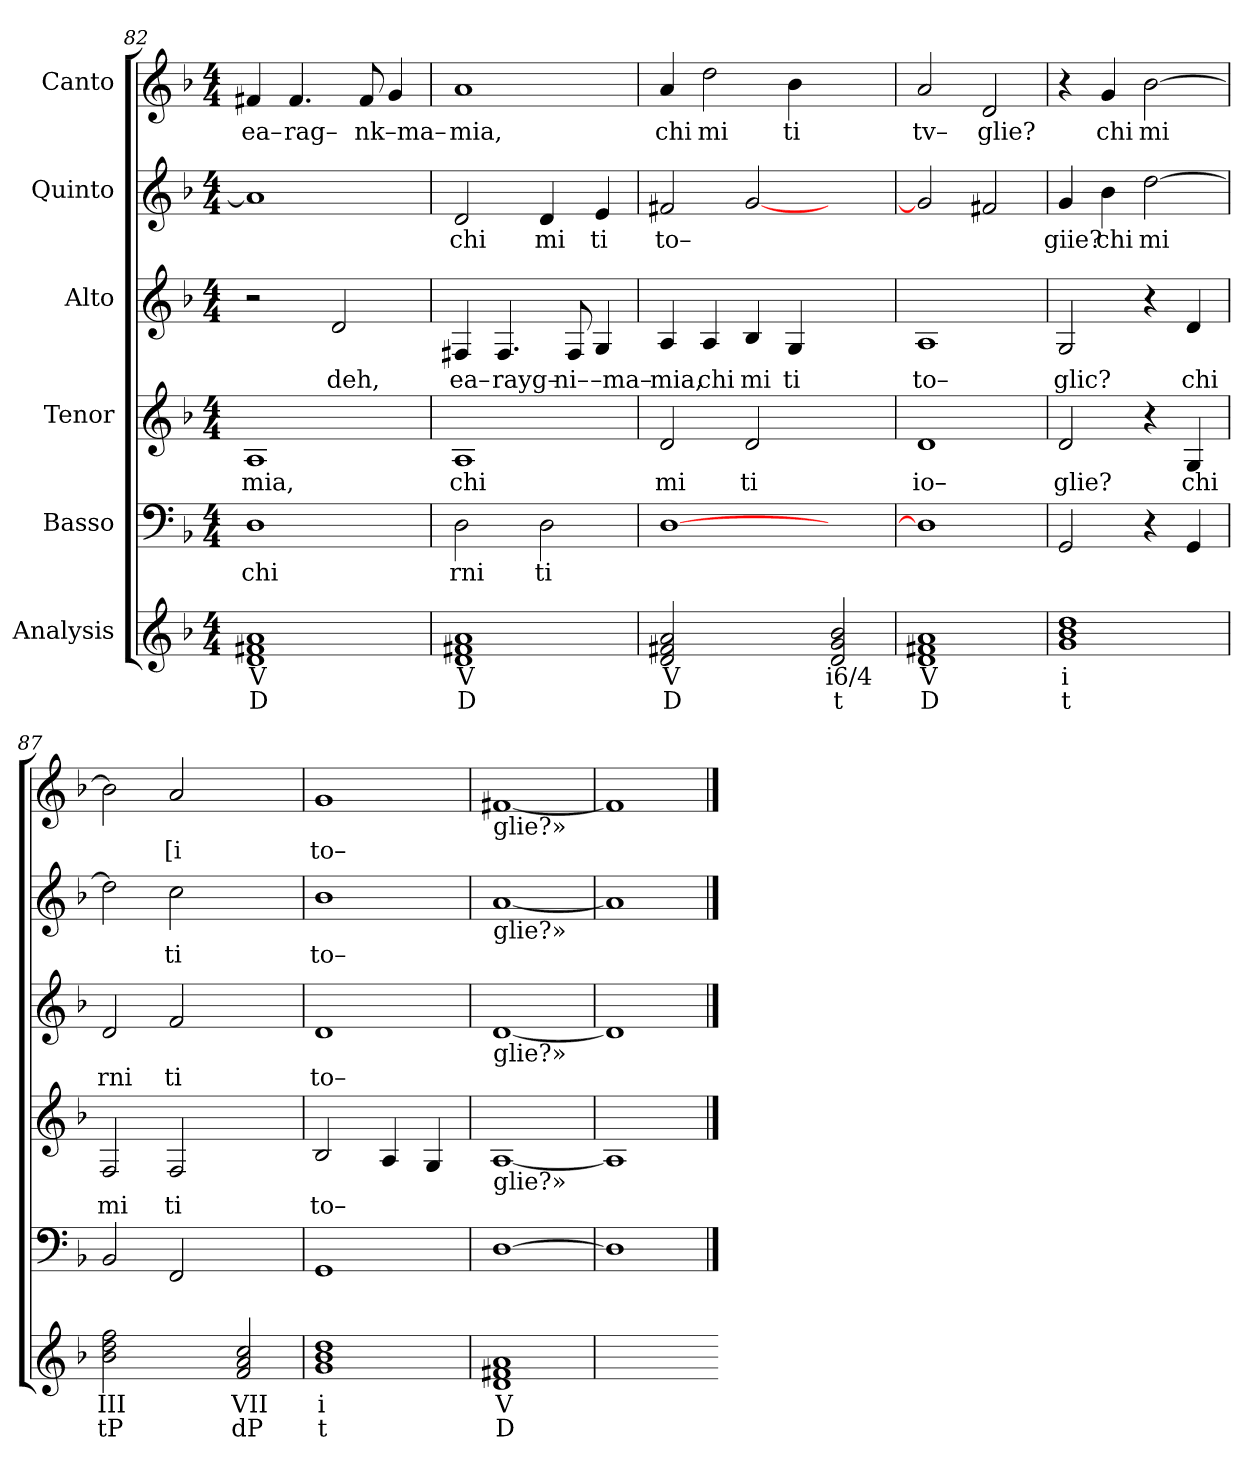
**kern	**text	**text	**kern	**text	**kern	**text	**kern	**text	**kern	**text	**kern	**text
*part6	*part6	*part6	*part5	*part5	*part4	*part4	*part3	*part3	*part2	*part2	*part1	*part1
*staff6	*staff6	*staff6	*staff5	*staff5	*staff4	*staff4	*staff3	*staff3	*staff2	*staff2	*staff1	*staff1
*I"Analysis	*	*	*I"Basso	*	*I"Tenor	*	*I"Alto	*	*I"Quinto	*	*I"Canto	*
*	*	*	*clefF4	*	*clefG2	*	*clefG2	*	*clefG2	*	*clefG2	*
*k[b-]	*	*	*k[b-]	*	*k[b-]	*	*k[b-]	*	*k[b-]	*	*k[b-]	*
*	*	*	*F:	*	*F:	*	*F:	*	*F:	*	*F:	*
*M4/4	*	*	*M4/4	*	*M4/4	*	*M4/4	*	*M4/4	*	*M4/4	*
=82	=82	=82	=82	=82	=82	=82	=82	=82	=82	=82	=82	=82
!	!	!	!	!LO:LY:b	!	!	!	!	!	!	!	!
!	!	!	!	!	!	!LO:LY:b	!	!	!	!	!	!
!	!	!	!	!	!	!	!	!	!	!	!	!LO:LY:b
1d 1f#X 1a	V	D	1D	chi	1A	mia,	2r	.	1a]	.	4f#X/	ea–
!	!	!	!	!	!	!	!	!	!	!	!	!LO:LY:b
.	.	.	.	.	.	.	.	.	.	.	4.f#/	rag–
!	!	!	!	!	!	!	!	!LO:LY:b	!	!	!	!
.	.	.	.	.	.	.	2d/	deh,	.	.	.	.
!	!	!	!	!	!	!	!	!	!	!	!	!LO:LY:b
.	.	.	.	.	.	.	.	.	.	.	8f#/	nk–ma–
.	.	.	.	.	.	.	.	.	.	.	4g/	.
=83	=83	=83	=83	=83	=83	=83	=83	=83	=83	=83	=83	=83
!	!	!	!	!LO:LY:b	!	!	!	!	!	!	!	!
!	!	!	!	!	!	!LO:LY:b	!	!	!	!	!	!
!	!	!	!	!	!	!	!	!LO:LY:b	!	!	!	!
!	!	!	!	!	!	!	!	!	!	!LO:LY:b	!	!
!	!	!	!	!	!	!	!	!	!	!	!	!LO:LY:b
1d 1f#X 1a	V	D	2D\	rni	1A	chi	4F#X/	ea–	2d/	chi	1a	mia,
!	!	!	!	!	!	!	!	!LO:LY:b	!	!	!	!
.	.	.	.	.	.	.	4.F#/	rayg–	.	.	.	.
!	!	!	!	!LO:LY:b	!	!	!	!	!	!	!	!
!	!	!	!	!	!	!	!	!	!	!LO:LY:b	!	!
.	.	.	2D\	ti	.	.	.	.	4d/	mi	.	.
!	!	!	!	!	!	!	!	!LO:LY:b	!	!	!	!
.	.	.	.	.	.	.	8F#/	ni–	.	.	.	.
!	!	!	!	!	!	!	!	!LO:LY:b	!	!	!	!
!	!	!	!	!	!	!	!	!	!	!LO:LY:b	!	!
.	.	.	.	.	.	.	4G/	–ma–	4e/	ti	.	.
=84	=84	=84	=84	=84	=84	=84	=84	=84	=84	=84	=84	=84
!	!	!	!	!	!	!LO:LY:b	!	!	!	!	!	!
!	!	!	!	!	!	!	!	!LO:LY:b	!	!	!	!
!	!	!	!	!	!	!	!	!	!	!LO:LY:b	!	!
!	!	!	!	!	!	!	!	!	!	!	!	!LO:LY:b
2d 2f#X 2a	V	D	[1D	.	2d/	mi	4A/	mia,	2f#X/	to–	4a/	chi
!	!	!	!	!	!	!	!	!LO:LY:b	!	!	!	!
!	!	!	!	!	!	!	!	!	!	!	!	!LO:LY:b
.	.	.	.	.	.	.	4A/	chi	.	.	2dd\	mi
!	!	!	!	!	!	!LO:LY:b	!	!	!	!	!	!
!	!	!	!	!	!	!	!	!LO:LY:b	!	!	!	!
2ryy	.	.	.	.	2d/	ti	4B-/	mi	[2g/	.	.	.
!	!	!	!	!	!	!	!	!LO:LY:b	!	!	!	!
!	!	!	!	!	!	!	!	!	!	!	!	!LO:LY:b
.	.	.	.	.	.	.	4G/	ti	.	.	4b-\	ti
2d 2g 2b-	i6/4	t	2ryy	.	2ryy	.	2ryy	.	2ryy	.	2ryy	.
=85	=85	=85	=85	=85	=85	=85	=85	=85	=85	=85	=85	=85
!	!	!	!	!	!	!LO:LY:b	!	!	!	!	!	!
!	!	!	!	!	!	!	!	!LO:LY:b	!	!	!	!
!	!	!	!	!	!	!	!	!	!	!	!	!LO:LY:b
1d 1f#X 1a	V	D	1D]	.	1d	io–	1A	to–	2g/]	.	2a/	tv–
!	!	!	!	!	!	!	!	!	!	!	!	!LO:LY:b
.	.	.	.	.	.	.	.	.	2f#X/	.	2d/	glie?
=86	=86	=86	=86	=86	=86	=86	=86	=86	=86	=86	=86	=86
!	!	!	!	!	!	!LO:LY:b	!	!	!	!	!	!
!	!	!	!	!	!	!	!	!LO:LY:b	!	!	!	!
!	!	!	!	!	!	!	!	!	!	!LO:LY:b	!	!
1g 1b- 1dd	i	t	2GG/	.	2d/	glie?	2G/	glic?	4g/	giie?	4r	.
!	!	!	!	!	!	!	!	!	!	!LO:LY:b	!	!
!	!	!	!	!	!	!	!	!	!	!	!	!LO:LY:b
.	.	.	.	.	.	.	.	.	4b-\	chi	4g/	chi
!	!	!	!	!	!	!	!	!	!	!LO:LY:b	!	!
!	!	!	!	!	!	!	!	!	!	!	!	!LO:LY:b
.	.	.	4r	.	4r	.	4r	.	[2dd\	mi	[2b-\	mi
!	!	!	!	!	!	!LO:LY:b	!	!	!	!	!	!
!	!	!	!	!	!	!	!	!LO:LY:b	!	!	!	!
.	.	.	4GG/	.	4G/	chi	4d/	chi	.	.	.	.
=87	=87	=87	=87	=87	=87	=87	=87	=87	=87	=87	=87	=87
!	!	!	!	!	!	!LO:LY:b	!	!	!	!	!	!
!	!	!	!	!	!	!	!	!LO:LY:b	!	!	!	!
2b- 2dd 2ff	III	tP	2BB-/	.	2F/	mi	2d/	rni	2dd\]	.	2b-\]	.
!	!	!	!	!	!	!LO:LY:b	!	!	!	!	!	!
!	!	!	!	!	!	!	!	!LO:LY:b	!	!	!	!
!	!	!	!	!	!	!	!	!	!	!LO:LY:b	!	!
!	!	!	!	!	!	!	!	!	!	!	!	!LO:LY:b
2ryy	.	.	2FF/	.	2F/	ti	2f/	ti	2cc\	ti	2a/	[i
2f 2a 2cc	VII	dP	2ryy	.	2ryy	.	2ryy	.	2ryy	.	2ryy	.
=88	=88	=88	=88	=88	=88	=88	=88	=88	=88	=88	=88	=88
!	!	!	!	!	!	!LO:LY:b	!	!	!	!	!	!
!	!	!	!	!	!	!	!	!LO:LY:b	!	!	!	!
!	!	!	!	!	!	!	!	!	!	!LO:LY:b	!	!
!	!	!	!	!	!	!	!	!	!	!	!	!LO:LY:b
1g 1b- 1dd	i	t	1GG	.	2B-/	to–	1d	to–	1b-	to–	1g	to–
.	.	.	.	.	4A/	.	.	.	.	.	.	.
.	.	.	.	.	4G/	.	.	.	.	.	.	.
=89	=89	=89	=89	=89	=89	=89	=89	=89	=89	=89	=89	=89
!	!	!	!	!	!	!	!	!	!	!	!LO:TX:b:t=glie?»	!
!	!	!	!	!	!	!	!	!	!LO:TX:b:t=glie?»	!	!	!
!	!	!	!	!	!	!	!LO:TX:b:t=glie?»	!	!	!	!	!
!	!	!	!	!	!LO:TX:b:t=glie?»	!	!	!	!	!	!	!
1d 1f#X 1a	V	D	[1D	.	[1A	.	[1d	.	[1a	.	[1f#X	.
=90	=90	=90	=90	=90	=90	=90	=90	=90	=90	=90	=90	=90
1ryy	.	.	1D]	.	1A]	.	1d]	.	1a]	.	1f#]	.
=	==	==	==	==	==	==	==	==	==	==	==	==
*-	*-	*-	*-	*-	*-	*-	*-	*-	*-	*-	*-	*-
